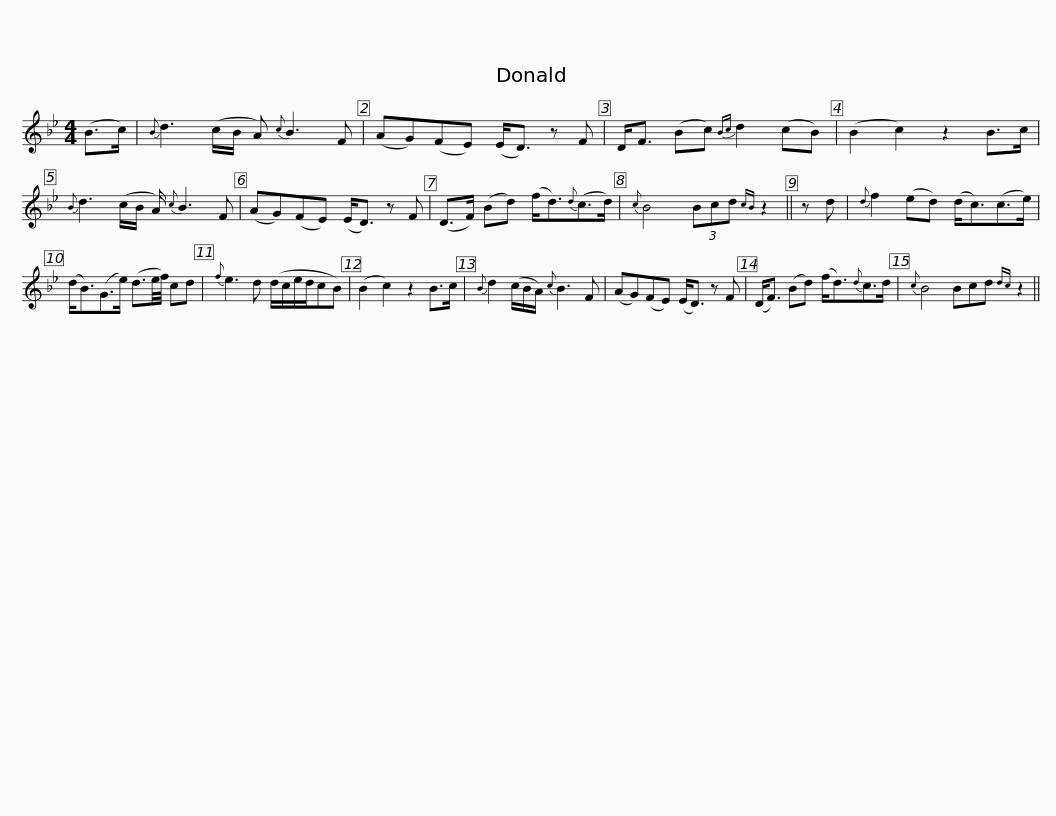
X:1
L:1/8
M:4/4
I:linebreak $
K:Bb
V:1 treble
V:1
 (B>c) |{B} d3 (c/B/ A){c} B3 F | (AG)(FE) (E<D) z F | D<F (Bc){Bc} d2 (cB) | (B2 c2) z2 B>c |$ %5
{B} d3 (c/B/ A/){c} B3 F | (AG)(FE) (E<D) z F | (D>F) (Bd) (f<d){d}(c>d) |{c} B4 (3Bcd{cB} z2 || z d |$ %10
{d} f2 (ed) (d<c)(c>e) | (d<B)(G>e) (d3/2e/4f/4) cd |{f} e3 d (d/c/e/d/cB) | (B2 c2) z2 B>c |{B} d2 (c/B/A/){c} B3 F |$ %15
 (AG)(FE) (E<D) z F | (D<F) (Bd) (f<d){d}c>d |{c} B4 Bcd{dc} z2 || %18
